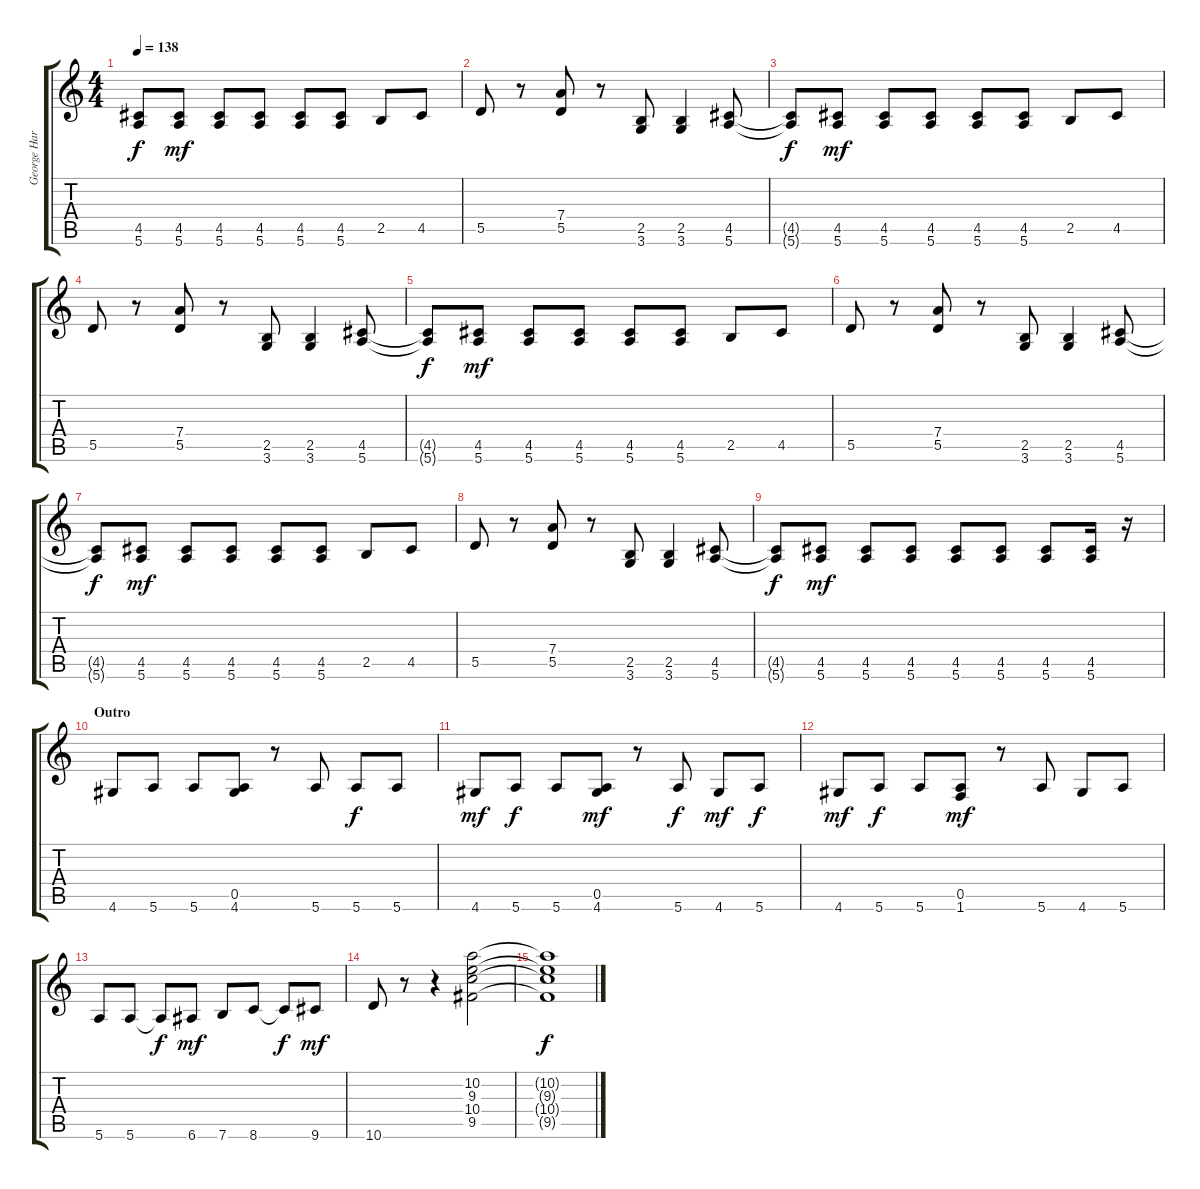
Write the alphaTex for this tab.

\track ("George Harrison" "George Har") {instrument electricguitarclean}
\staff {score tabs}
\tuning (E4 B3 G3 D3 A2 E2) {hide}
\ts (4 4)
\tempo 138
\clef g2
\ks c
(4.5{t} 5.6{t}).8{dy f} (4.5 5.6).8{dy mf} (4.5 5.6).8 (4.5 5.6).8 (4.5 5.6).8 (4.5 5.6).8 2.5.8 4.5.8 |
5.5.8 r.8 (7.4 5.5).8 r.8 (2.5 3.6).8 (2.5 3.6).4 (4.5 5.6).8 |
(4.5{t} 5.6{t}).8{dy f} (4.5 5.6).8{dy mf} (4.5 5.6).8 (4.5 5.6).8 (4.5 5.6).8 (4.5 5.6).8 2.5.8 4.5.8 |
5.5.8 r.8 (7.4 5.5).8 r.8 (2.5 3.6).8 (2.5 3.6).4 (4.5 5.6).8 |
(4.5{t} 5.6{t}).8{dy f} (4.5 5.6).8{dy mf} (4.5 5.6).8 (4.5 5.6).8 (4.5 5.6).8 (4.5 5.6).8 2.5.8 4.5.8 |
5.5.8 r.8 (7.4 5.5).8 r.8 (2.5 3.6).8 (2.5 3.6).4 (4.5 5.6).8 |
(4.5{t} 5.6{t}).8{dy f} (4.5 5.6).8{dy mf} (4.5 5.6).8 (4.5 5.6).8 (4.5 5.6).8 (4.5 5.6).8 2.5.8 4.5.8 |
5.5.8 r.8 (7.4 5.5).8 r.8 (2.5 3.6).8 (2.5 3.6).4 (4.5 5.6).8 |
(4.5{t} 5.6{t}).8{dy f} (4.5 5.6).8{dy mf} (4.5 5.6).8 (4.5 5.6).8 (4.5 5.6).8 (4.5 5.6).8 (4.5 5.6).8 (4.5 5.6).16 r.16 |
\section ("" "Outro")
4.6.8 5.6.8 5.6.8 (0.5 4.6).8 r.8 5.6.8 5.6.8{dy f} 5.6.8 |
4.6.8{dy mf} 5.6.8{dy f} 5.6.8 (0.5 4.6).8{dy mf} r.8 5.6.8{dy f} 4.6.8{dy mf} 5.6.8{dy f} |
4.6.8{dy mf} 5.6.8{dy f} 5.6.8 (0.5 1.6).8{dy mf} r.8 5.6.8 4.6.8 5.6.8 |
5.6.8 5.6.8 5.6{t}.8{dy f} 6.6.8{dy mf} 7.6.8 8.6.8 8.6{t}.8{dy f} 9.6.8{dy mf} |
10.6.8 r.8 r.4 (10.2 9.3 10.4 9.5).2 |
(10.2{t} 9.3{t} 10.4{t} 9.5{t}).1{dy f}
